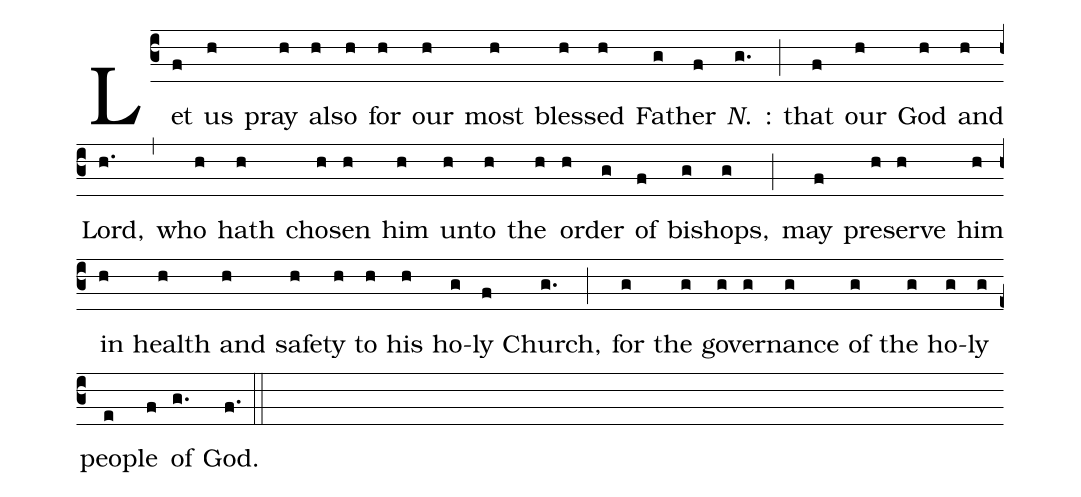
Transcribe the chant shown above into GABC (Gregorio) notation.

%%
(c3)Let(f) us(h) pray(h) al(h)so(h) for(h) our(h) most(h) bless(h)ed(h) Fa(g)ther(f) <i>N</i>.(g.) (;): that(f) our(h) God(h) and(h) Lord,(h.) (,) who(h) hath(h) cho(h)sen(h) him(h) un(h)to(h) the(h) or(h)der(g) of(f) bish(g)ops,(g) (;) may(f) pre(h)serve(h) him(h) in(h) health(h) and(h) safe(h)ty(h) to(h) his(h) ho(g)ly(f) Church,(g.) (;) for(g) the(g) gov(g)ern(g)ance(g) of(g) the(g) ho(g)ly(g) peo(e)ple(f) of(g.) God.(f.) (::)
